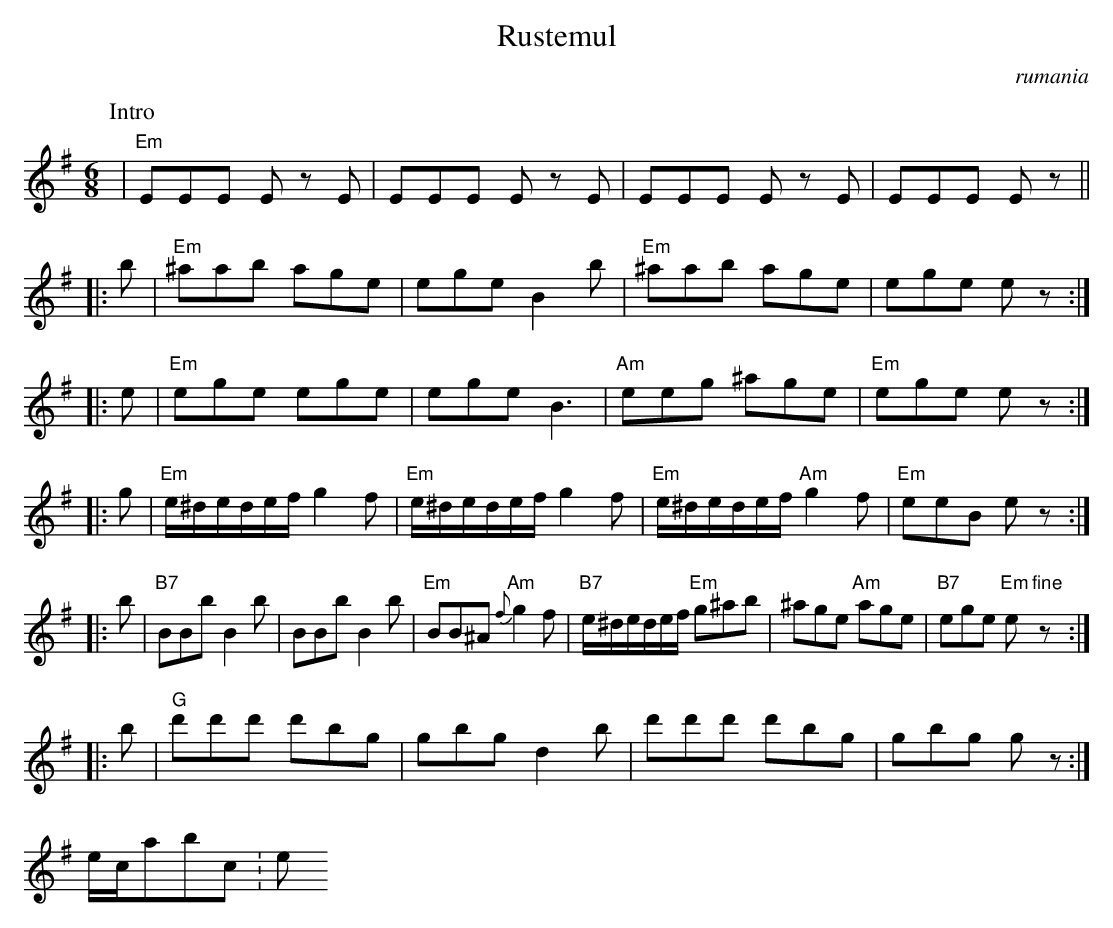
X:1
T: Rustemul
O:rumania
M: 6/8
L: 1/8
K: Em
P: Intro
| "Em"EEE Ez E | EEE Ez E | EEE Ez E | EEE Ez ||
|: b | "Em"^aab age | ege B2b | "Em"^aab age | ege ez :|
|: e | "Em"ege ege | ege B3 | "Am"eeg ^age | "Em"ege ez :|
|: g | "Em"e/^d/e/d/e/f/ g2f | "Em"e/^d/e/d/e/f/ g2f | "Em"e/^d/e/d/e/f/ "Am"g2f | "Em"eeB ez :|
|: b | "B7"BBb B2b | BBb B2b | "Em"BB^A "Am"{f}g2f | "B7"e/^d/e/d/e/f/ "Em"g^ab | ^age "Am"age | "B7"ege "Em"e"fine"z :|
|: b | "G"d'd'd' d'bg | gbg d2b | d'd'd' d'bg | gbg gz :|
